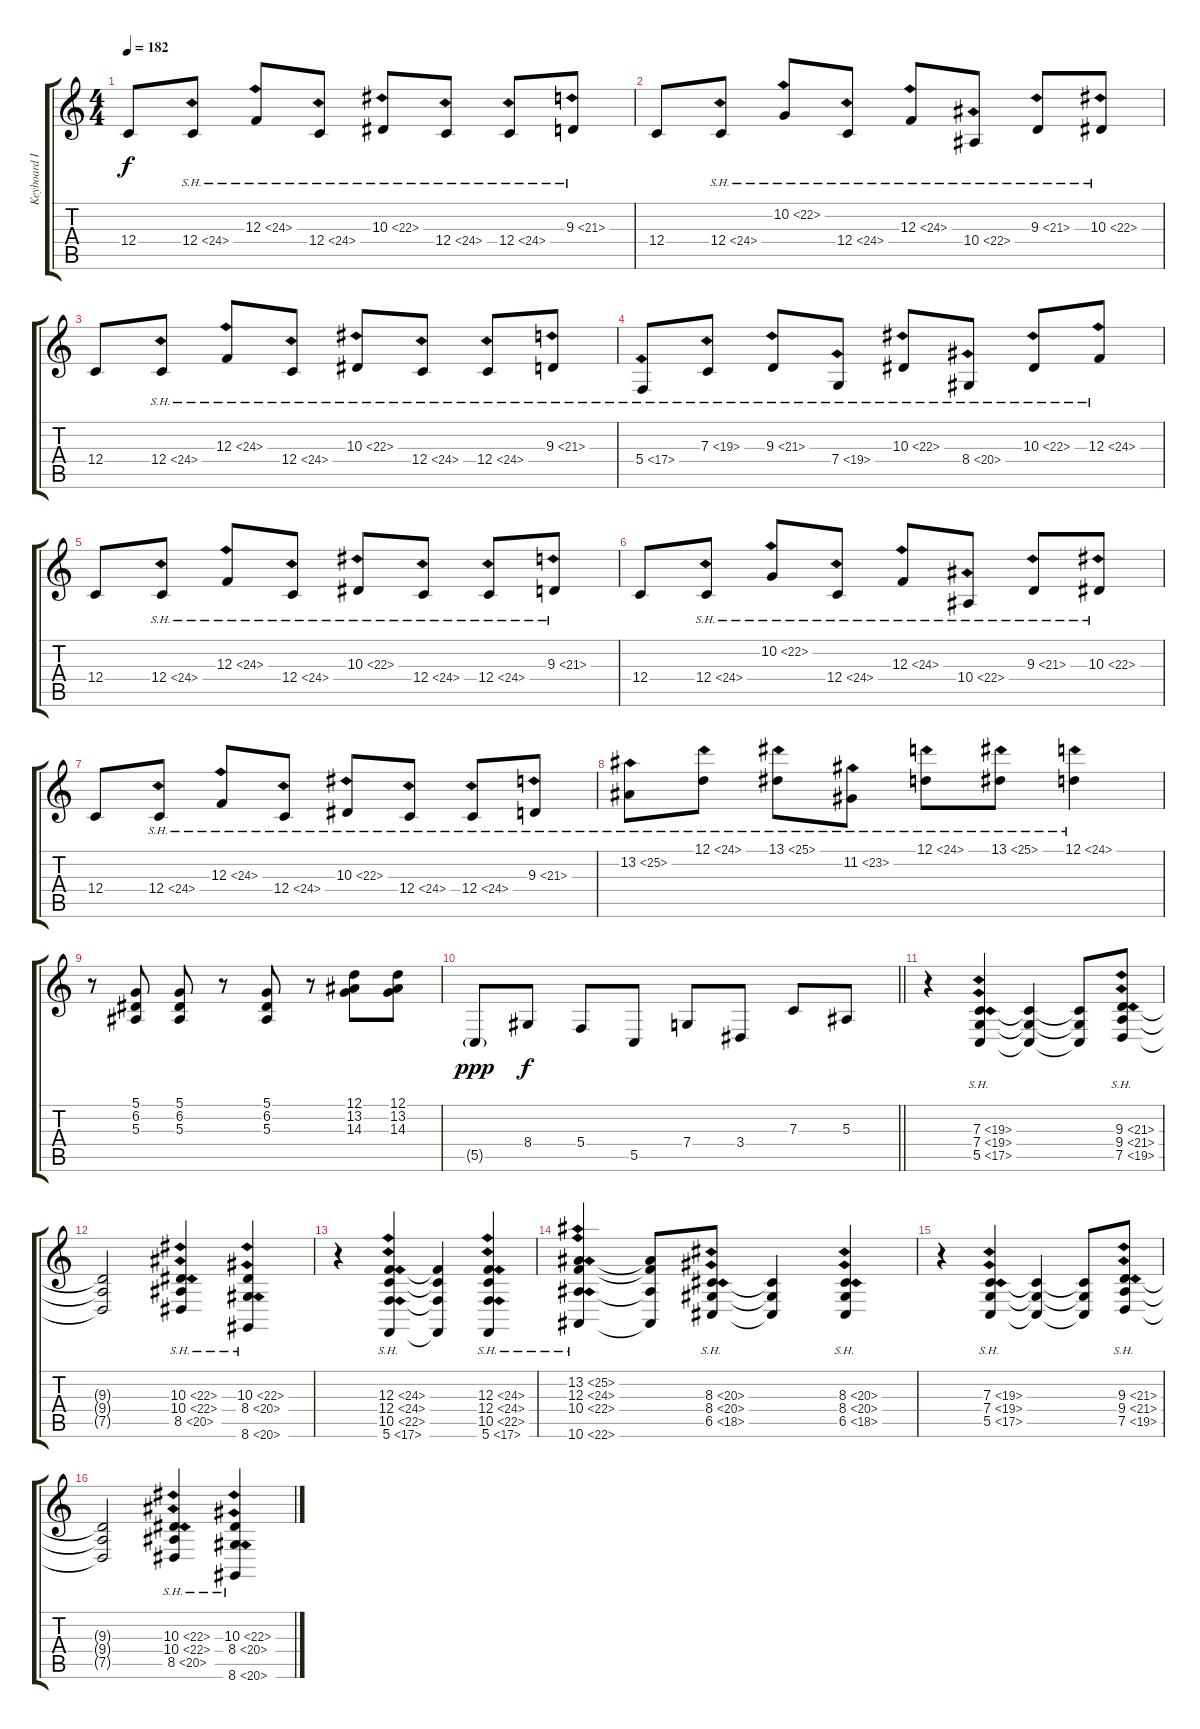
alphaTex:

\track ("Keyboard I" "Keyboard I") {instrument tremolostrings}
\staff {score tabs}
\tuning (D4 A3 F3 C3 G2 C2) {hide}
\ts (4 4)
\tempo 182
\clef g2
\ks c
12.4.8{dy f volume 16} 12.4{sh 12}.8 12.3{sh 12}.8 12.4{sh 12}.8 10.3{sh 12}.8 12.4{sh 12}.8 12.4{sh 12}.8 9.3{sh 12}.8 |
12.4.8 12.4{sh 12}.8 10.2{sh 12}.8 12.4{sh 12}.8 12.3{sh 12}.8 10.4{sh 12}.8 9.3{sh 12}.8 10.3{sh 12}.8 |
12.4.8 12.4{sh 12}.8 12.3{sh 12}.8 12.4{sh 12}.8 10.3{sh 12}.8 12.4{sh 12}.8 12.4{sh 12}.8 9.3{sh 12}.8 |
5.4{sh 12}.8 7.3{sh 12}.8 9.3{sh 12}.8 7.4{sh 12}.8 10.3{sh 12}.8 8.4{sh 12}.8 10.3{sh 12}.8 12.3{sh 12}.8 |
12.4.8 12.4{sh 12}.8 12.3{sh 12}.8 12.4{sh 12}.8 10.3{sh 12}.8 12.4{sh 12}.8 12.4{sh 12}.8 9.3{sh 12}.8 |
12.4.8 12.4{sh 12}.8 10.2{sh 12}.8 12.4{sh 12}.8 12.3{sh 12}.8 10.4{sh 12}.8 9.3{sh 12}.8 10.3{sh 12}.8 |
12.4.8 12.4{sh 12}.8 12.3{sh 12}.8 12.4{sh 12}.8 10.3{sh 12}.8 12.4{sh 12}.8 12.4{sh 12}.8 9.3{sh 12}.8 |
13.2{sh 12}.8{volume 15} 12.1{sh 12}.8 13.1{sh 12}.8 11.2{sh 12}.8 12.1{sh 12}.8 13.1{sh 12}.8 12.1{sh 12}.4 |
r.8 (5.1 6.2 5.3).8 (5.1 6.2 5.3).8 r.8 (5.1 6.2 5.3).8 r.8 (12.1 13.2 14.3).8 (12.1 13.2 14.3).8 |
\barLineRight lightlight
5.5{g}.8{dy ppp instrument lead2sawtooth} 8.4.8{dy f} 5.4.8 5.5.8 7.4.8 3.4.8 7.3.8 5.3.8 |
r.4{volume 11 instrument tremolostrings} (7.3{sh 12} 7.4{sh 12} 5.5{sh 12}).4 (7.3{t} 7.4{t} 5.5{t}).4 (7.3{t} 7.4{t} 5.5{t}).8 (9.3{sh 12} 9.4{sh 12} 7.5{sh 12}).8 |
(9.3{t} 9.4{t} 7.5{t}).2 (10.3{sh 12} 10.4{sh 12} 8.5{sh 12}).4 (10.3{sh 12} 8.4{sh 12} 8.6{sh 12}).4 |
r.4 (12.3{sh 12} 12.4{sh 12} 10.5{sh 12} 5.6{sh 12}).4 (12.3{t} 12.4{t} 10.5{t} 5.6{t}).4 (12.3{sh 12} 12.4{sh 12} 10.5{sh 12} 5.6{sh 12}).4 |
(13.2{sh 12} 12.3{sh 12} 10.4{sh 12} 10.6{sh 12}).4 (13.2{t} 12.3{t} 10.4{t} 10.6{t}).8 (8.3{sh 12} 8.4{sh 12} 6.5{sh 12}).8 (8.3{t} 8.4{t} 6.5{t}).4 (8.3{sh 12} 8.4{sh 12} 6.5{sh 12}).4 |
r.4 (7.3{sh 12} 7.4{sh 12} 5.5{sh 12}).4 (7.3{t} 7.4{t} 5.5{t}).4 (7.3{t} 7.4{t} 5.5{t}).8 (9.3{sh 12} 9.4{sh 12} 7.5{sh 12}).8 |
(9.3{t} 9.4{t} 7.5{t}).2 (10.3{sh 12} 10.4{sh 12} 8.5{sh 12}).4 (10.3{sh 12} 8.4{sh 12} 8.6{sh 12}).4
